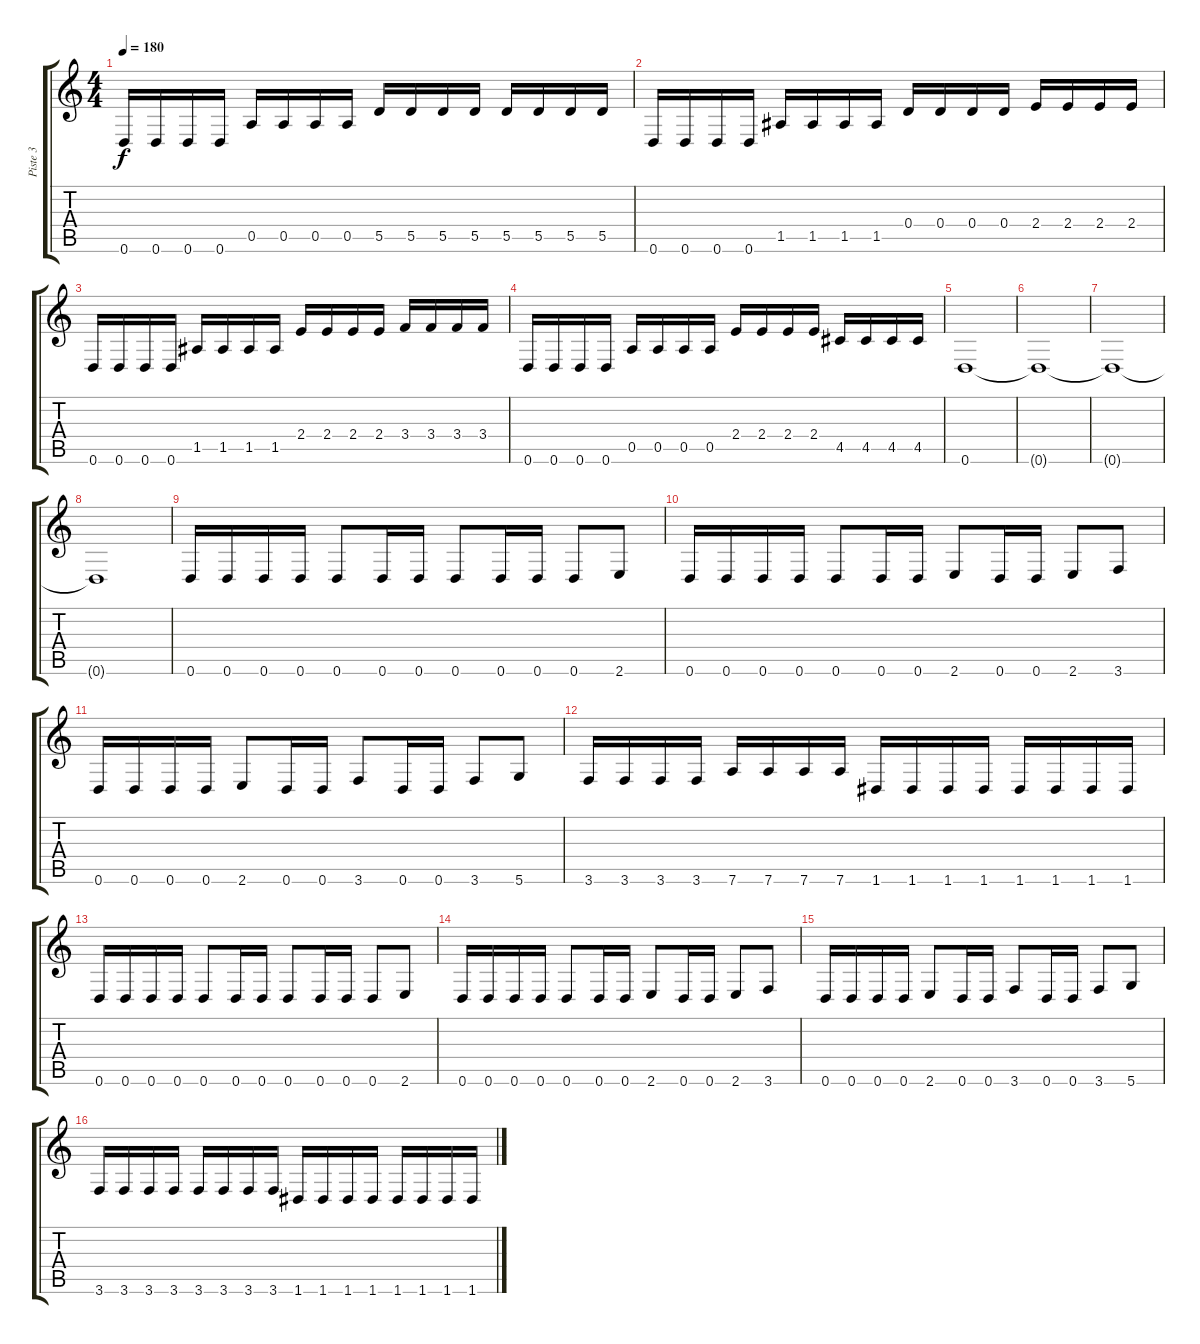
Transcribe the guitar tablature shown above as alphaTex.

\track ("Piste 3" "Piste 3") {instrument electricbassfinger}
\staff {score tabs}
\tuning (E4 B3 G3 D3 A2 D2) {hide}
\ts (4 4)
\tempo 180
\clef g2
\ks c
0.6.16{dy f} 0.6.16 0.6.16 0.6.16 0.5.16 0.5.16 0.5.16 0.5.16 5.5.16 5.5.16 5.5.16 5.5.16 5.5.16 5.5.16 5.5.16 5.5.16 |
0.6.16 0.6.16 0.6.16 0.6.16 1.5.16 1.5.16 1.5.16 1.5.16 0.4.16 0.4.16 0.4.16 0.4.16 2.4.16 2.4.16 2.4.16 2.4.16 |
0.6.16 0.6.16 0.6.16 0.6.16 1.5.16 1.5.16 1.5.16 1.5.16 2.4.16 2.4.16 2.4.16 2.4.16 3.4.16 3.4.16 3.4.16 3.4.16 |
0.6.16 0.6.16 0.6.16 0.6.16 0.5.16 0.5.16 0.5.16 0.5.16 2.4.16 2.4.16 2.4.16 2.4.16 4.5.16 4.5.16 4.5.16 4.5.16 |
0.6.1 |
0.6{t}.1 |
0.6{t}.1 |
0.6{t}.1 |
0.6.16 0.6.16 0.6.16 0.6.16 0.6.8 0.6.16 0.6.16 0.6.8 0.6.16 0.6.16 0.6.8 2.6.8 |
0.6.16 0.6.16 0.6.16 0.6.16 0.6.8 0.6.16 0.6.16 2.6.8 0.6.16 0.6.16 2.6.8 3.6.8 |
0.6.16 0.6.16 0.6.16 0.6.16 2.6.8 0.6.16 0.6.16 3.6.8 0.6.16 0.6.16 3.6.8 5.6.8 |
3.6.16 3.6.16 3.6.16 3.6.16 7.6.16 7.6.16 7.6.16 7.6.16 1.6.16 1.6.16 1.6.16 1.6.16 1.6.16 1.6.16 1.6.16 1.6.16 |
0.6.16 0.6.16 0.6.16 0.6.16 0.6.8 0.6.16 0.6.16 0.6.8 0.6.16 0.6.16 0.6.8 2.6.8 |
0.6.16 0.6.16 0.6.16 0.6.16 0.6.8 0.6.16 0.6.16 2.6.8 0.6.16 0.6.16 2.6.8 3.6.8 |
0.6.16 0.6.16 0.6.16 0.6.16 2.6.8 0.6.16 0.6.16 3.6.8 0.6.16 0.6.16 3.6.8 5.6.8 |
3.6.16 3.6.16 3.6.16 3.6.16 3.6.16 3.6.16 3.6.16 3.6.16 1.6.16 1.6.16 1.6.16 1.6.16 1.6.16 1.6.16 1.6.16 1.6.16
